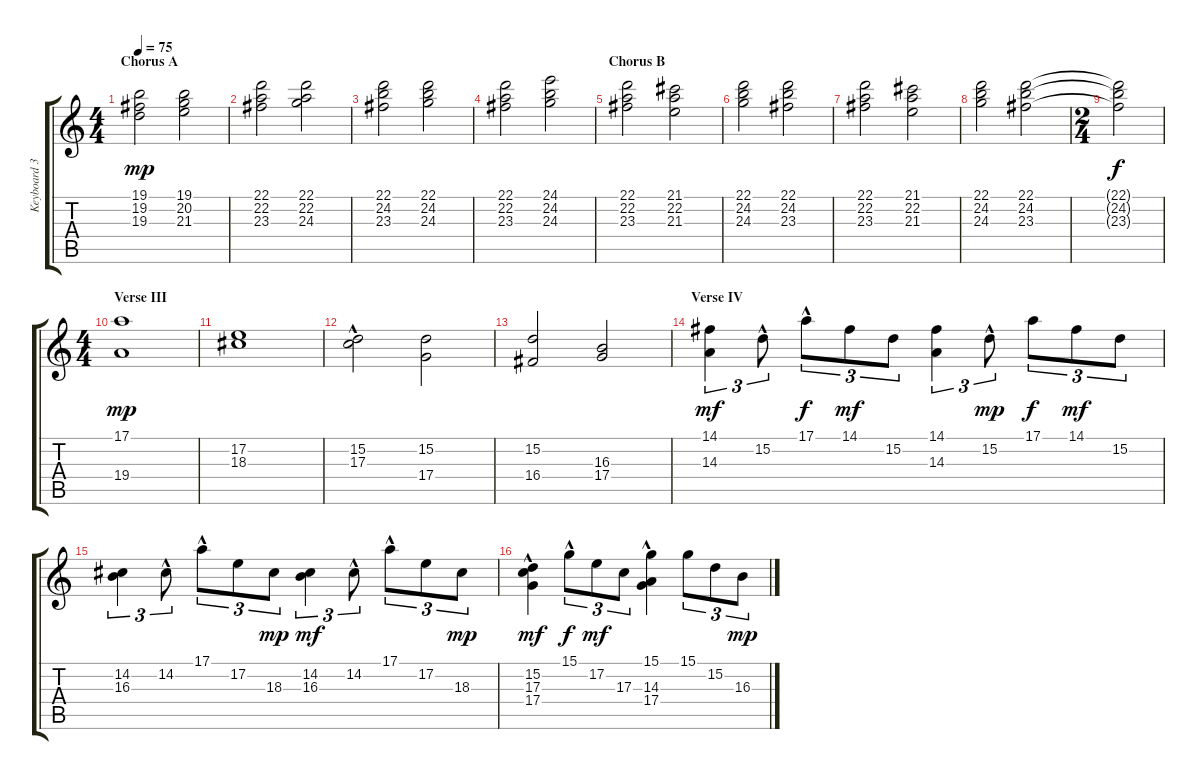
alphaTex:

\track ("Keyboard 3 (organ)" "Keyboard 3") {instrument percussiveorgan}
\staff {score tabs}
\tuning (E4 B3 G3 D3 A2 E2) {hide}
\ts (4 4)
\section ("" "Chorus A")
\tempo 75
\clef g2
\ks c
(19.1 19.2 19.3).2{dy mp} (19.1 20.2 21.3).2 |
(22.1 22.2 23.3).2 (22.1 22.2 24.3).2 |
(22.1 24.2 23.3).2 (22.1 24.2 24.3).2 |
(22.1 22.2 23.3).2 (24.1 24.2 24.3).2 |
\section ("" "Chorus B")
(22.1 22.2 23.3).2 (21.1 22.2 21.3).2 |
(22.1 24.2 24.3).2 (22.1 24.2 23.3).2 |
(22.1 22.2 23.3).2 (21.1 22.2 21.3).2 |
(22.1 24.2 24.3).2 (22.1 24.2 23.3).2 |
\ts (2 4)
(22.1{t} 24.2{t} 23.3{t}).2{dy f} |
\ts (4 4)
\section ("" "Verse III")
(17.1 19.4).1{dy mp} |
(17.2 18.3).1 |
(15.2{hac} 17.3).2 (15.2 17.4).2 |
(15.2 16.4).2 (16.3 17.4).2 |
\section ("" "Verse IV")
(14.1 14.3).4{tu (3 2) dy mf} 15.2{hac}.8{tu (3 2)} 17.1{hac}.8{tu (3 2) dy f} 14.1.8{tu (3 2) dy mf} 15.2.8{tu (3 2)} (14.1 14.3).4{tu (3 2)} 15.2{hac}.8{tu (3 2) dy mp} 17.1.8{tu (3 2) dy f} 14.1.8{tu (3 2) dy mf} 15.2.8{tu (3 2)} |
(14.2 16.3).4{tu (3 2)} 14.2{hac}.8{tu (3 2)} 17.1{hac}.8{tu (3 2)} 17.2.8{tu (3 2)} 18.3.8{tu (3 2) dy mp} (14.2 16.3).4{tu (3 2) dy mf} 14.2{hac}.8{tu (3 2)} 17.1{hac}.8{tu (3 2)} 17.2.8{tu (3 2)} 18.3.8{tu (3 2) dy mp} |
(15.2{hac} 17.3{hac} 17.4).4{dy mf} 15.1{hac}.8{tu (3 2) dy f} 17.2.8{tu (3 2) dy mf} 17.3.8{tu (3 2)} (15.1{hac} 14.3 17.4{hac}).4 15.1.8{tu (3 2)} 15.2.8{tu (3 2)} 16.3.8{tu (3 2) dy mp}
